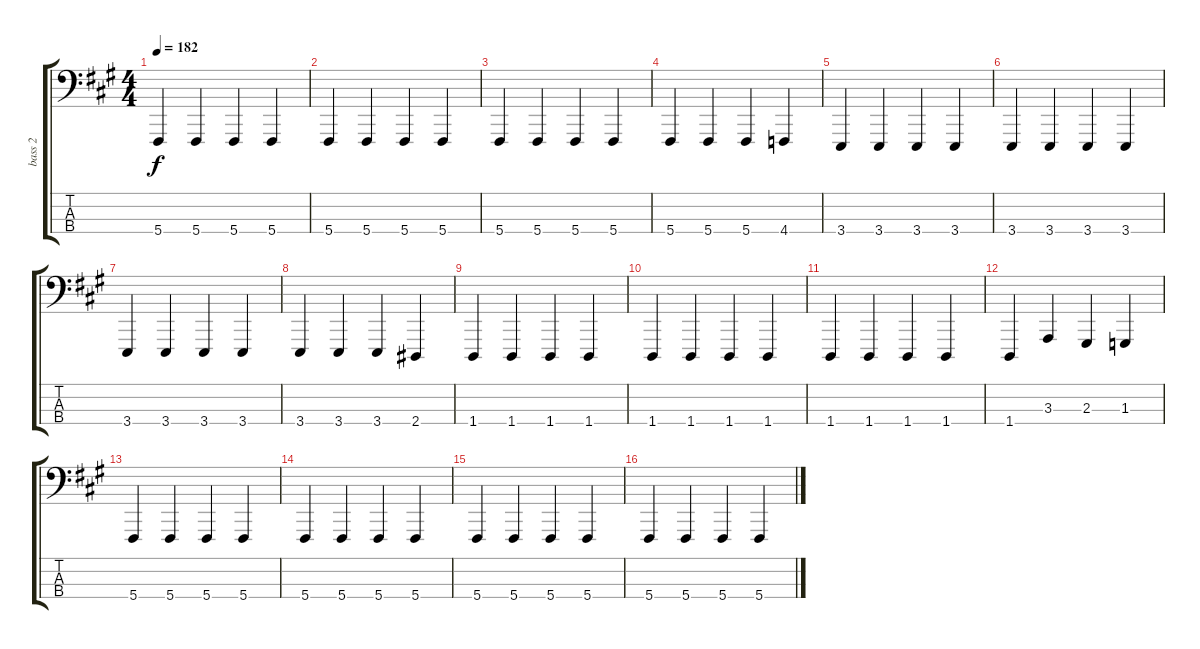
\track ("bass 2" "bass 2") {instrument lead8bassandlead}
\staff {score tabs}
\tuning (E2 B1 Gb1 Db1) {hide}
\ts (4 4)
\tempo 182
\clef f4
\ks a
5.4.4{dy f} 5.4.4 5.4.4 5.4.4 |
5.4.4 5.4.4 5.4.4 5.4.4 |
5.4.4 5.4.4 5.4.4 5.4.4 |
5.4.4 5.4.4 5.4.4 4.4.4 |
3.4.4 3.4.4 3.4.4 3.4.4 |
3.4.4 3.4.4 3.4.4 3.4.4 |
3.4.4 3.4.4 3.4.4 3.4.4 |
3.4.4 3.4.4 3.4.4 2.4.4 |
1.4.4 1.4.4 1.4.4 1.4.4 |
1.4.4 1.4.4 1.4.4 1.4.4 |
1.4.4 1.4.4 1.4.4 1.4.4 |
1.4.4 3.3.4 2.3.4 1.3.4 |
5.4.4 5.4.4 5.4.4 5.4.4 |
5.4.4 5.4.4 5.4.4 5.4.4 |
5.4.4 5.4.4 5.4.4 5.4.4 |
5.4.4 5.4.4 5.4.4 5.4.4
